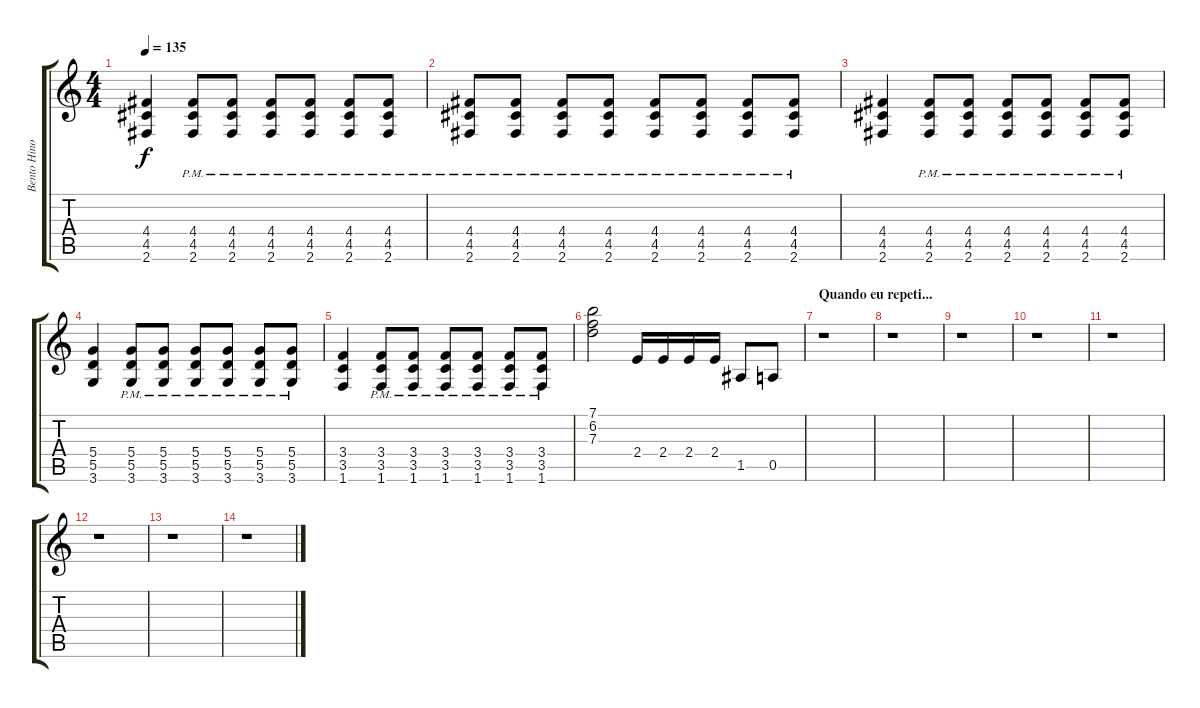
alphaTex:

\track ("Bento Hinoto (Adicional)" "Bento Hino") {instrument distortionguitar}
\staff {score tabs}
\tuning (E4 B3 G3 D3 A2 E2) {hide}
\ts (4 4)
\tempo 135
\clef g2
\ks c
(4.4 4.5 2.6).4{dy f} (4.4{pm} 4.5{pm} 2.6{pm}).8 (4.4{pm} 4.5{pm} 2.6{pm}).8 (4.4{pm} 4.5{pm} 2.6{pm}).8 (4.4{pm} 4.5{pm} 2.6{pm}).8 (4.4{pm} 4.5{pm} 2.6{pm}).8 (4.4{pm} 4.5{pm} 2.6{pm}).8 |
(4.4{pm} 4.5{pm} 2.6{pm}).8 (4.4{pm} 4.5{pm} 2.6{pm}).8 (4.4{pm} 4.5{pm} 2.6{pm}).8 (4.4{pm} 4.5{pm} 2.6{pm}).8 (4.4{pm} 4.5{pm} 2.6{pm}).8 (4.4{pm} 4.5{pm} 2.6{pm}).8 (4.4{pm} 4.5{pm} 2.6{pm}).8 (4.4{pm} 4.5{pm} 2.6{pm}).8 |
(4.4 4.5 2.6).4 (4.4{pm} 4.5{pm} 2.6{pm}).8 (4.4{pm} 4.5{pm} 2.6{pm}).8 (4.4{pm} 4.5{pm} 2.6{pm}).8 (4.4{pm} 4.5{pm} 2.6{pm}).8 (4.4{pm} 4.5{pm} 2.6{pm}).8 (4.4{pm} 4.5{pm} 2.6{pm}).8 |
(5.4 5.5 3.6).4 (5.4{pm} 5.5{pm} 3.6{pm}).8 (5.4{pm} 5.5{pm} 3.6{pm}).8 (5.4{pm} 5.5{pm} 3.6{pm}).8 (5.4{pm} 5.5{pm} 3.6{pm}).8 (5.4{pm} 5.5{pm} 3.6{pm}).8 (5.4{pm} 5.5{pm} 3.6{pm}).8 |
(3.4 3.5 1.6).4 (3.4{pm} 3.5{pm} 1.6{pm}).8 (3.4{pm} 3.5{pm} 1.6{pm}).8 (3.4{pm} 3.5{pm} 1.6{pm}).8 (3.4{pm} 3.5{pm} 1.6{pm}).8 (3.4{pm} 3.5{pm} 1.6{pm}).8 (3.4{pm} 3.5{pm} 1.6{pm}).8 |
(7.1 6.2 7.3).2 2.4.16 2.4.16 2.4.16 2.4.16 1.5.8 0.5.8 |
\section ("" "Quando eu repeti...")
r.1 |
r.1 |
r.1 |
r.1 |
r.1 |
r.1 |
r.1 |
r.1
